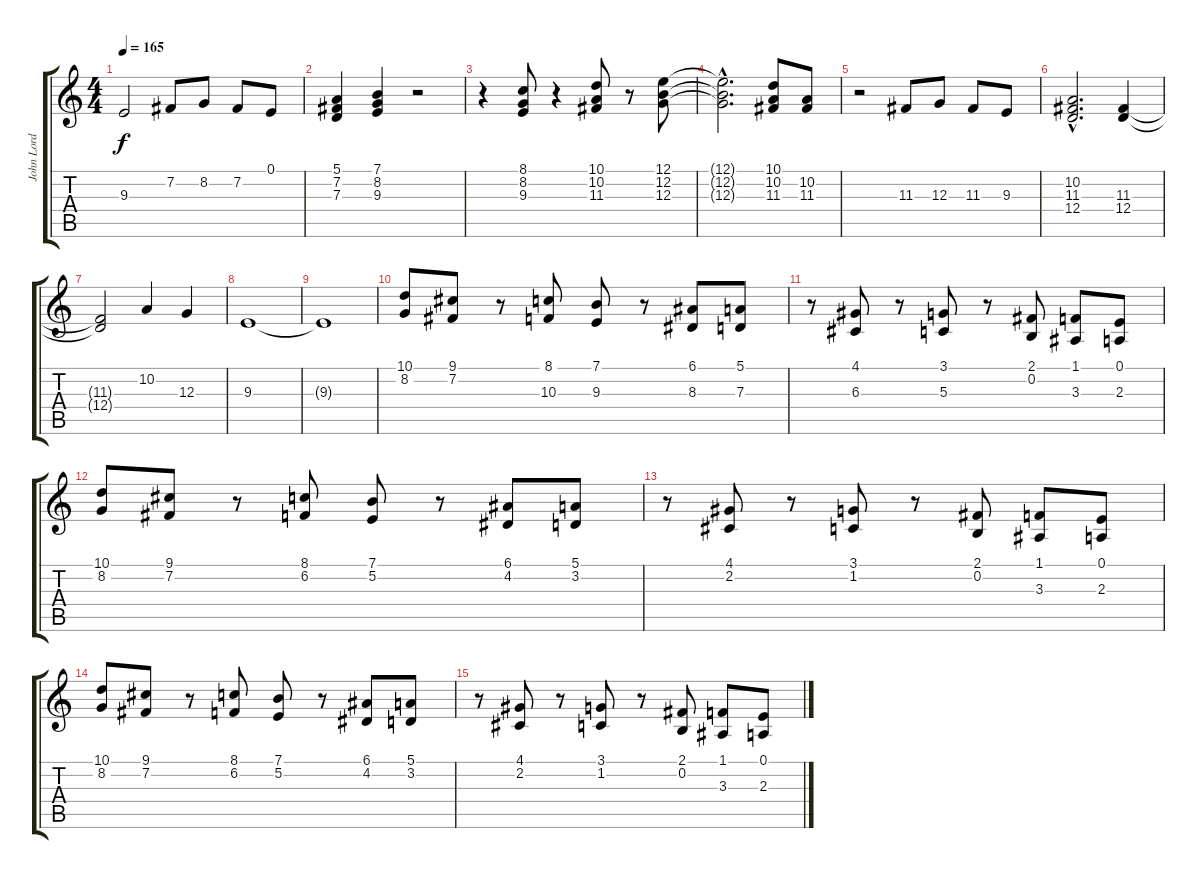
\track ("John Lord" "John Lord") {instrument drawbarorgan}
\staff {score tabs}
\tuning (E4 B3 G3 D3 A2 E2) {hide}
\ts (4 4)
\tempo 165
\clef g2
\ks c
9.3{t}.2{dy f} 7.2.8 8.2.8 7.2.8 0.1.8 |
(5.1 7.2 7.3).4 (7.1 8.2 9.3).4 r.2 |
r.4 (8.1 8.2 9.3).8 r.4 (10.1 10.2 11.3).8 r.8 (12.1 12.2 12.3).8 |
(12.1{hac t} 12.2{hac t} 12.3{hac t}).2{d} (10.1 10.2 11.3).8 (10.2 11.3).8 |
r.2 11.3.8 12.3.8 11.3.8 9.3.8 |
(10.2{hac} 11.3{hac} 12.4{hac}).2{d} (11.3 12.4).4 |
(11.3{t} 12.4{t}).2 10.2.4 12.3.4 |
9.3.1 |
9.3{t}.1 |
(10.1 8.2).8{volume 11} (9.1 7.2).8 r.8 (8.1 10.3).8 (7.1 9.3).8 r.8 (6.1 8.3).8 (5.1 7.3).8 |
r.8 (4.1 6.3).8 r.8 (3.1 5.3).8 r.8 (2.1 0.2).8 (1.1 3.3).8 (0.1 2.3).8 |
(10.1 8.2).8 (9.1 7.2).8 r.8 (8.1 6.2).8 (7.1 5.2).8 r.8 (6.1 4.2).8 (5.1 3.2).8 |
r.8 (4.1 2.2).8 r.8 (3.1 1.2).8 r.8 (2.1 0.2).8 (1.1 3.3).8 (0.1 2.3).8 |
(10.1 8.2).8 (9.1 7.2).8 r.8 (8.1 6.2).8 (7.1 5.2).8 r.8 (6.1 4.2).8 (5.1 3.2).8 |
r.8 (4.1 2.2).8 r.8 (3.1 1.2).8 r.8 (2.1 0.2).8 (1.1 3.3).8 (0.1 2.3).8
